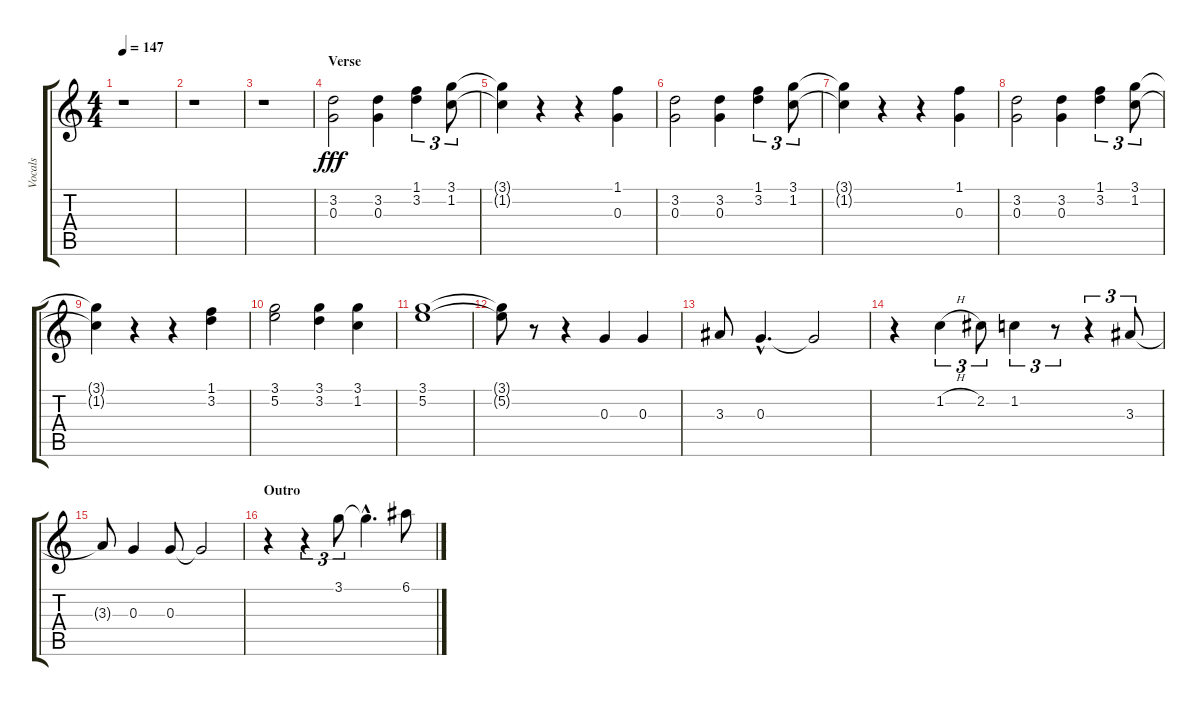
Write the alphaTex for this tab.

\track ("Vocals" "Vocals") {instrument acousticguitarnylon}
\staff {score tabs}
\tuning (E4 B3 G3 D3 A2 E2) {hide}
\ts (4 4)
\tempo 147
\clef g2
\ks c
r.1{dy fff} |
r.1 |
r.1 |
\section ("" "Verse")
(3.2 0.3).2{txt " "} (3.2 0.3).4{txt " "} (1.1 3.2).4{tu (3 2) txt " "} (3.1 1.2).8{tu (3 2) txt " "} |
(3.1{t} 1.2{t}).4 r.4 r.4 (1.1 0.3).4{txt " "} |
(3.2 0.3).2{txt " "} (3.2 0.3).4{txt " "} (1.1 3.2).4{tu (3 2) txt " "} (3.1 1.2).8{tu (3 2) txt " "} |
(3.1{t} 1.2{t}).4 r.4 r.4 (1.1 0.3).4{txt " "} |
(3.2 0.3).2{txt " "} (3.2 0.3).4{txt " "} (1.1 3.2).4{tu (3 2) txt " "} (3.1 1.2).8{tu (3 2) txt " "} |
(3.1{t} 1.2{t}).4 r.4 r.4 (1.1 3.2).4{txt " "} |
(3.1 5.2).2{txt " "} (3.1 3.2).4 (3.1 1.2).4 |
(3.1 5.2).1 |
(3.1{t} 5.2{t}).8 r.8 r.4 0.3.4{txt " "} 0.3.4{txt " "} |
3.3.8{txt " "} 0.3{hac}.4{d} 0.3{t}.2 |
r.4 1.2{h}.4{tu (3 2) txt " "} 2.2.8{tu (3 2) txt " "} 1.2.4{tu (3 2) txt " "} r.8{tu (3 2)} r.4{tu (3 2)} 3.3.8{tu (3 2) txt " "} |
3.3{t}.8 0.3.4{txt " "} 0.3.8{txt " "} 0.3{t}.2 |
\section ("" "Outro")
r.4 r.4{tu (3 2)} 3.1.8{tu (3 2) txt " "} 3.1{hac t}.4{d} 6.1.8{txt " "}
